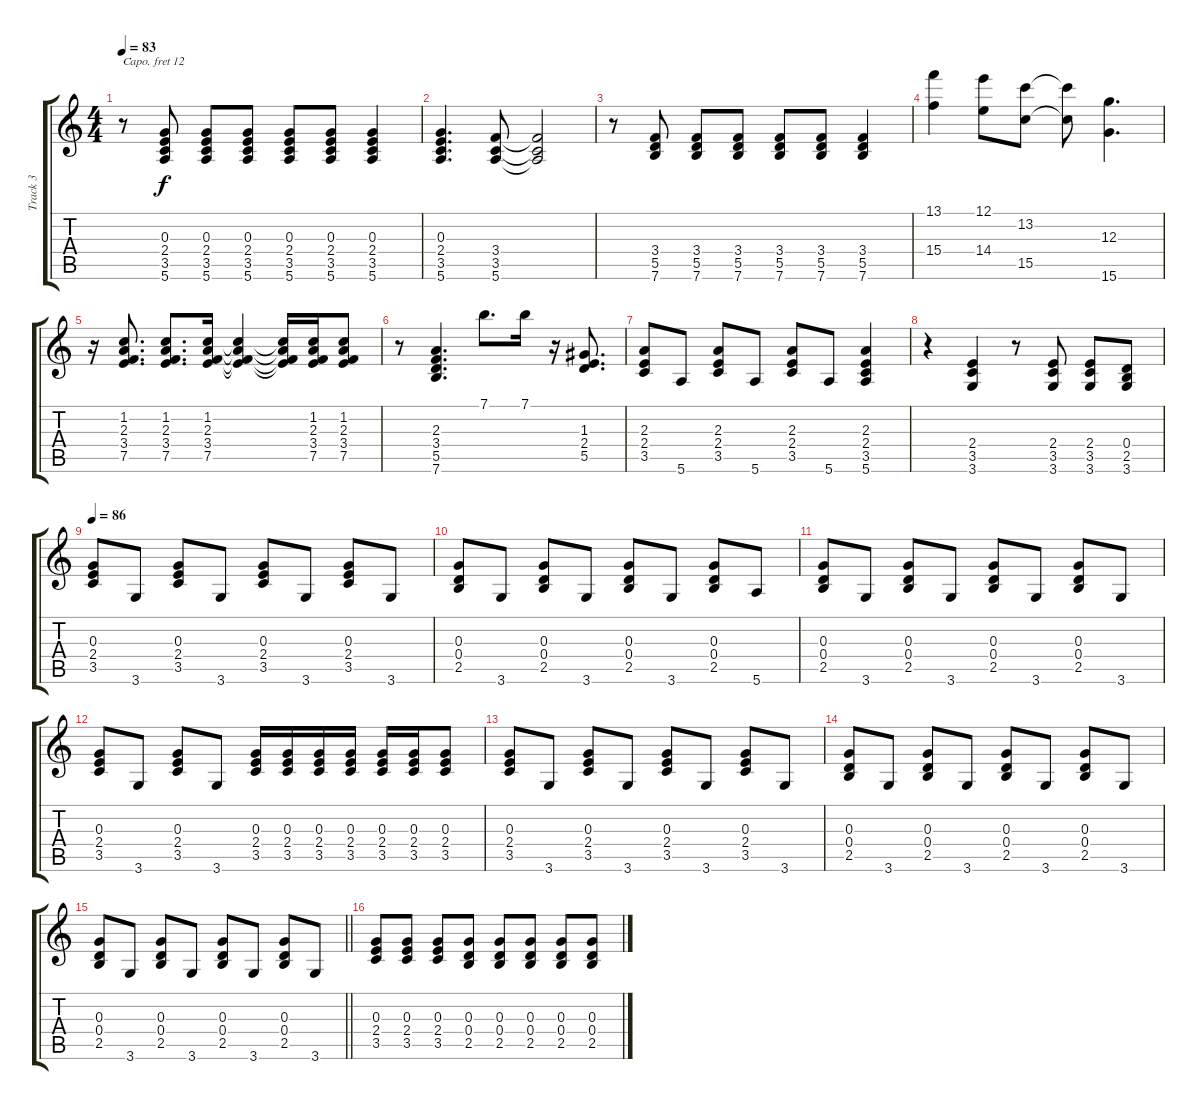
\track ("Track 3" "Track 3") {instrument acousticgrandpiano}
\staff {score tabs}
\capo 12
\tuning (E4 B3 G3 D3 A2 E2) {hide}
\ts (4 4)
\tempo 83
\clef g2
\ks c
r.8{dy f} (0.3 2.4 3.5 5.6).8 (0.3 2.4 3.5 5.6).8 (0.3 2.4 3.5 5.6).8 (0.3 2.4 3.5 5.6).8 (0.3 2.4 3.5 5.6).8 (0.3 2.4 3.5 5.6).4 |
(0.3 2.4 3.5 5.6).4{d} (3.4 3.5 5.6).8 (3.4{t} 3.5{t} 5.6{t}).2 |
r.8 (3.4 5.5 7.6).8 (3.4 5.5 7.6).8 (3.4 5.5 7.6).8 (3.4 5.5 7.6).8 (3.4 5.5 7.6).8 (3.4 5.5 7.6).4 |
(13.1 15.4).4 (12.1 14.4).8 (13.2 15.5).8 (13.2{t} 15.5{t}).8 (12.3 15.6).4{d} |
r.16 (1.2 2.3 3.4 7.5).8{d} (1.2 2.3 3.4 7.5).8{d} (1.2 2.3 3.4 7.5).16 (1.2{t} 2.3{t} 3.4{t} 7.5{t}).4 (1.2{t} 2.3{t} 3.4{t} 7.5{t}).16 (1.2 2.3 3.4 7.5).16 (1.2 2.3 3.4 7.5).8 |
r.8 (2.3 3.4 5.5 7.6).4{d} 7.1.8{d} 7.1.16 r.16 (1.3 2.4 5.5).8{d} |
(2.3 2.4 3.5).8 5.6.8 (2.3 2.4 3.5).8 5.6.8 (2.3 2.4 3.5).8 5.6.8 (2.3 2.4 3.5 5.6).4 |
r.4 (2.4 3.5 3.6).4 r.8 (2.4 3.5 3.6).8 (2.4 3.5 3.6).8 (0.4 2.5 3.6).8 |
\tempo 86
(0.3 2.4 3.5).8 3.6.8 (0.3 2.4 3.5).8 3.6.8 (0.3 2.4 3.5).8 3.6.8 (0.3 2.4 3.5).8 3.6.8 |
(0.3 0.4 2.5).8 3.6.8 (0.3 0.4 2.5).8 3.6.8 (0.3 0.4 2.5).8 3.6.8 (0.3 0.4 2.5).8 5.6.8 |
(0.3 0.4 2.5).8 3.6.8 (0.3 0.4 2.5).8 3.6.8 (0.3 0.4 2.5).8 3.6.8 (0.3 0.4 2.5).8 3.6.8 |
(0.3 2.4 3.5).8 3.6.8 (0.3 2.4 3.5).8 3.6.8 (0.3 2.4 3.5).16 (0.3 2.4 3.5).16 (0.3 2.4 3.5).16 (0.3 2.4 3.5).16 (0.3 2.4 3.5).16 (0.3 2.4 3.5).16 (0.3 2.4 3.5).8 |
(0.3 2.4 3.5).8 3.6.8 (0.3 2.4 3.5).8 3.6.8 (0.3 2.4 3.5).8 3.6.8 (0.3 2.4 3.5).8 3.6.8 |
(0.3 0.4 2.5).8 3.6.8 (0.3 0.4 2.5).8 3.6.8 (0.3 0.4 2.5).8 3.6.8 (0.3 0.4 2.5).8 3.6.8 |
\barLineRight lightlight
(0.3 0.4 2.5).8 3.6.8 (0.3 0.4 2.5).8 3.6.8 (0.3 0.4 2.5).8 3.6.8 (0.3 0.4 2.5).8 3.6.8 |
(0.3 2.4 3.5).8 (0.3 2.4 3.5).8 (0.3 2.4 3.5).8 (0.3 0.4 2.5).8 (0.3 0.4 2.5).8 (0.3 0.4 2.5).8 (0.3 0.4 2.5).8 (0.3 0.4 2.5).8
